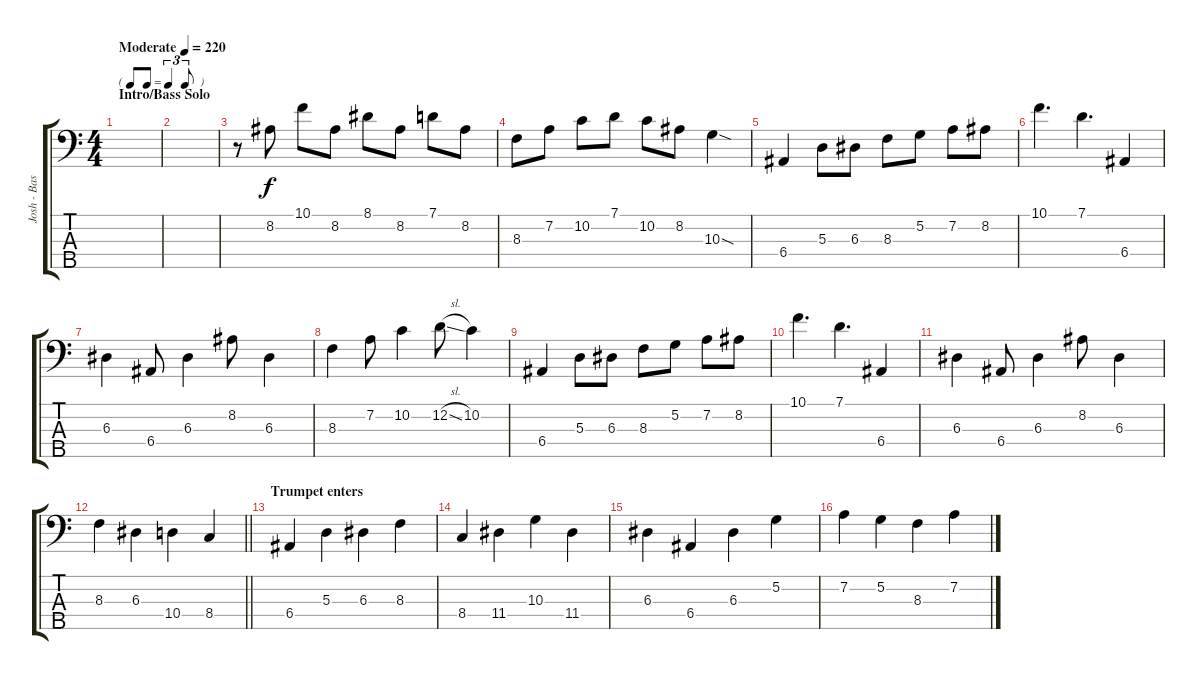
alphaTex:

\track ("Josh - Bass" "Josh - Bas") {instrument electricbassfinger}
\staff {score tabs}
\tuning (G2 D2 A1 E1 B0) {hide}
\ts (4 4)
\tf triplet8th
\section ("" "Intro/Bass Solo")
\tempo (220 "Moderate")
\clef f4
\ks c
|
|
r.8 8.2.8 10.1.8 8.2.8 8.1.8 8.2.8 7.1.8 8.2.8 |
8.3.8 7.2.8 10.2.8 7.1.8 10.2.8 8.2.8 10.3{sod}.4 |
6.4.4 5.3.8 6.3.8 8.3.8 5.2.8 7.2.8 8.2.8 |
10.1.4{d} 7.1.4{d} 6.4.4 |
6.3.4 6.4.8 6.3.4 8.2.8 6.3.4 |
8.3.4 7.2.8 10.2.4 12.2{sl}.8 10.2.4 |
6.4.4 5.3.8 6.3.8 8.3.8 5.2.8 7.2.8 8.2.8 |
10.1.4{d} 7.1.4{d} 6.4.4 |
6.3.4 6.4.8 6.3.4 8.2.8 6.3.4 |
\barLineRight lightlight
8.3.4 6.3.4 10.4.4 8.4.4 |
\section ("" "Trumpet enters")
6.4.4 5.3.4 6.3.4 8.3.4 |
8.4.4 11.4.4 10.3.4 11.4.4 |
6.3.4 6.4.4 6.3.4 5.2.4 |
7.2.4 5.2.4 8.3.4 7.2.4
